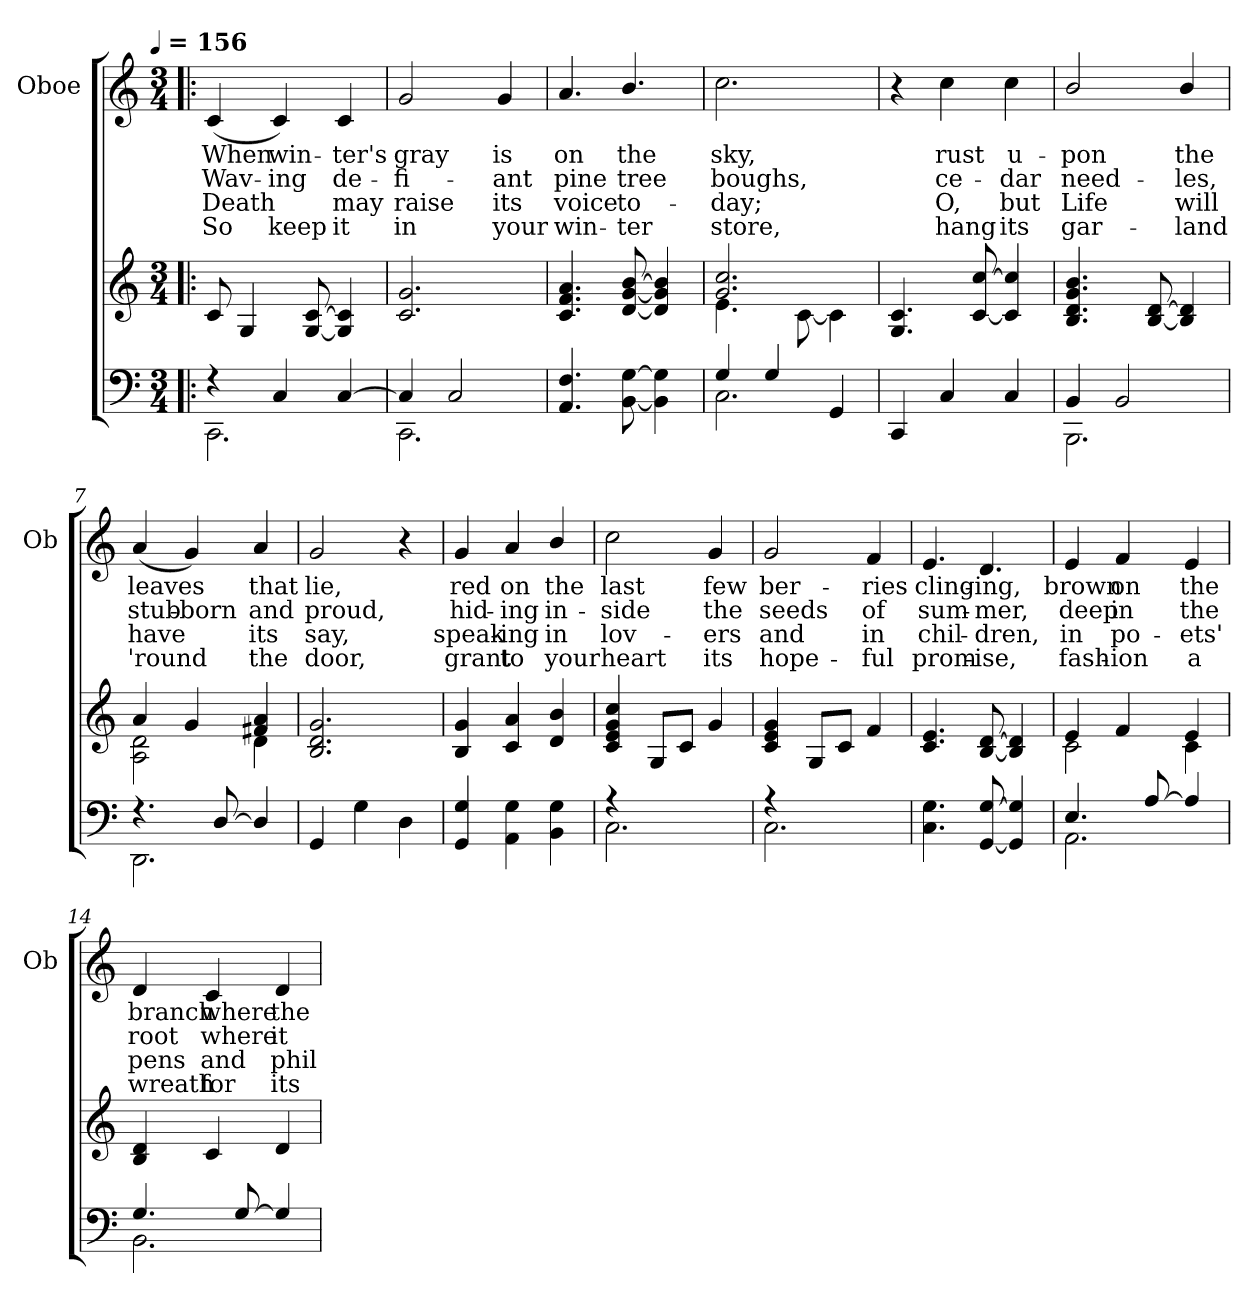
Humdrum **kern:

**kern	**kern	**kern	**text	**text	**text	**text
*part2	*part2	*part1	*part1	*part1	*part1	*part1
*staff3	*staff2	*staff1	*staff1	*staff1	*staff1	*staff1
*	*	*I"Oboe	*	*	*	*
*	*	*I'Ob	*	*	*	*
*clefF4	*clefG2	*clefG2	*	*	*	*
!!LO:TX:omd:t=[quarter] = 156
*M3/4	*M3/4	*M3/4	*	*	*	*
*MM156	*MM156	*MM156	*	*	*	*
=1!|:	=1!|:	=1!|:	=1!|:	=1!|:	=1!|:	=1!|:
*^	*	*	*	*	*	*
4r	2.CC\	8c/	(<4c/	When	Wav-	Death	So
.	.	4G/	.	.	.	.	.
4C/	.	.	4c/)	win-	-ing	.	keep
.	.	[8G/ [8c/	.	.	.	.	.
[4C/	.	4G]/ 4c]/	4c/	-ter's	de-	may	it
=2	=2	=2	=2	=2	=2	=2	=2
4C/]	2.CC\	2.c/ 2.g/	2g/	gray	-fi-	raise	in
2C/	.	.	.	.	.	.	.
.	.	.	4g/	is	-ant	its	your
*v	*v	*	*	*	*	*	*
=3	=3	=3	=3	=3	=3	=3
4.AA/ 4.F/	4.c/ 4.f/ 4.a/	4.a/	on	pine	voice	win-
[8BB\ [8G\	[8d/ [8g/ [8b/	4.b/	the	tree	to-	-ter
4BB]\ 4G]\	4d]/ 4g]/ 4b]/	.	.	.	.	.
=4	=4	=4	=4	=4	=4	=4
*^	*^	*	*	*	*	*
4G/	2.C\	2.g/ 2.cc/	4.e\	2.cc\	sky,	boughs,	-day;	store,
4G/	.	.	.	.	.	.	.	.
.	.	.	[8c\	.	.	.	.	.
4GG/	.	.	4c\]	.	.	.	.	.
*v	*v	*	*	*	*	*	*	*
*	*v	*v	*	*	*	*	*
=5	=5	=5	=5	=5	=5	=5
4CC/	4.G/ 4.c/	4r	.	.	.	.
4C/	.	4cc\	rust	ce-	O,	hang
.	[8c/ [8cc/	.	.	.	.	.
4C/	4c]/ 4cc]/	4cc\	u-	-dar	but	its
=6	=6	=6	=6	=6	=6	=6
*^	*	*	*	*	*	*
4BB/	2.BBB\	4.B/ 4.d/ 4.g/ 4.b/	2b/	-pon	need-	Life	gar-
2BB/	.	.	.	.	.	.	.
.	.	[8B/ [8d/	.	.	.	.	.
.	.	4B]/ 4d]/	4b/	the	-les,	will	-land
!!LO:LB:g=z
=7	=7	=7	=7	=7	=7	=7	=7
*	*	*^	*	*	*	*	*
4.r	2.DD\	4a/	2A\ 2d\	(<4a/	leaves	stub-	have	'round
.	.	4g/	.	4g/)	.	-born	.	.
[8D/	.	.	.	.	.	.	.	.
4D/]	.	4f#X/ 4a/	4d\	4a/	that	and	its	the
*v	*v	*	*	*	*	*	*	*
*	*v	*v	*	*	*	*	*
=8	=8	=8	=8	=8	=8	=8
4GG/	2.B/ 2.d/ 2.g/	2g/	lie,	proud,	say,	door,
4G\	.	.	.	.	.	.
4D\	.	4r	.	.	.	.
=9	=9	=9	=9	=9	=9	=9
4GG/ 4G/	4B/ 4g/	4g/	red	hid-	speak-	grant
4AA\ 4G\	4c/ 4a/	4a/	on	-ing	-ing	to
4BB\ 4G\	4d/ 4b/	4b/	the	in-	in	your
=10	=10	=10	=10	=10	=10	=10
*^	*	*	*	*	*	*
4r	2.C\	4c/ 4e/ 4g/ 4cc/	2cc\	last	-side	lov-	heart
4ryy	.	8GL	.	.	.	.	.
.	.	8cJ	.	.	.	.	.
4ryy	.	4g/	4g/	few	the	-ers	its
=11	=11	=11	=11	=11	=11	=11	=11
4r	2.C\	4c/ 4e/ 4g/	2g/	ber-	seeds	and	hope-
4ryy	.	8GL	.	.	.	.	.
.	.	8cJ	.	.	.	.	.
4ryy	.	4f/	4f/	-ries	of	in	-ful
*v	*v	*	*	*	*	*	*
=12	=12	=12	=12	=12	=12	=12
4.C\ 4.G\	4.c/ 4.e/	4.e/	cling-	sum-	chil-	prom-
[8GG/ [8G/	[8B/ [8d/	4.d/	-ing,	-mer,	-dren,	-ise,
4GG]/ 4G]/	4B]/ 4d]/	.	.	.	.	.
!!LO:LB:g=z
=13	=13	=13	=13	=13	=13	=13
*^	*^	*	*	*	*	*
4.E/	2.AA\	4e/	2c\	4e/	brown	deep	in	fash-
.	.	4f/	.	4f/	on	in	po-	-ion
[8A/	.	.	.	.	.	.	.	.
4A/]	.	4e/	4c\	4e/	the	the	-ets'	a
*	*	*v	*v	*	*	*	*	*
=14	=14	=14	=14	=14	=14	=14	=14
4.G/	2.BB\	4B/ 4d/	4d/	branch	root	pens	wreath
.	.	4c/	4c/	where	where	and	for
[8G/	.	.	.	.	.	.	.
4G/]	.	4d/	4d/	the	it	phil-	its
*v	*v	*	*	*	*	*	*
=	=	=	=	=	=	=
*-	*-	*-	*-	*-	*-	*-
